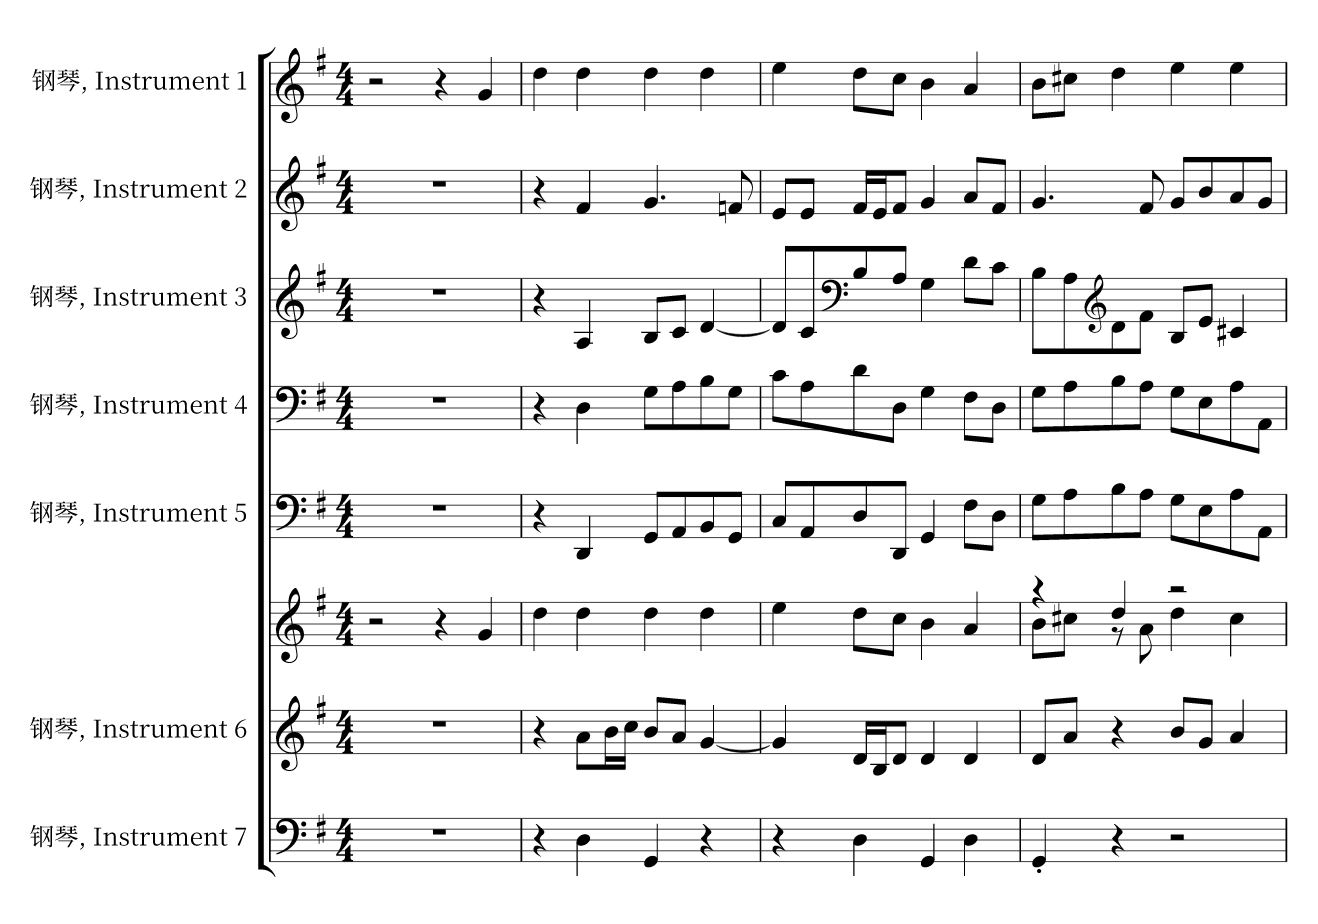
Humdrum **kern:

**kern	**kern	**kern	**kern	**kern	**kern	**kern	**kern
*part7	*part6	*part6	*part5	*part4	*part3	*part2	*part1
*staff8	*staff7	*staff6	*staff5	*staff4	*staff3	*staff2	*staff1
*I"钢琴, Instrument 7	*I"钢琴, Instrument 6	*	*I"钢琴, Instrument 5	*I"钢琴, Instrument 4	*I"钢琴, Instrument 3	*I"钢琴, Instrument 2	*I"钢琴, Instrument 1
*clefF4	*clefG2	*clefG2	*clefF4	*clefF4	*clefG2	*clefG2	*clefG2
*k[f#]	*k[f#]	*k[f#]	*k[f#]	*k[f#]	*k[f#]	*k[f#]	*k[f#]
*M4/4	*M4/4	*M4/4	*M4/4	*M4/4	*M4/4	*M4/4	*M4/4
*MM96	*MM96	*MM96	*MM96	*MM96	*MM96	*MM96	*MM96
=1	=1	=1	=1	=1	=1	=1	=1
1r	1r	2r	1r	1r	1r	1r	2r
.	.	4r	.	.	.	.	4r
.	.	4g/	.	.	.	.	4g/
=2	=2	=2	=2	=2	=2	=2	=2
4r	4r	4dd\	4r	4r	4r	4r	4dd\
4D\	8a\L	4dd\	4DD/	4D\	4A/	4f#/	4dd\
.	16b\L	.	.	.	.	.	.
.	16cc\JJ	.	.	.	.	.	.
4GG/	8b/L	4dd\	8GG/L	8G\L	8B/L	4.g/	4dd\
.	8a/J	.	8AA/	8A\	8c/J	.	.
4r	[4g/	4dd\	8BB/	8B\	[4d/	.	4dd\
.	.	.	8GG/J	8G\J	.	8fn/	.
=3	=3	=3	=3	=3	=3	=3	=3
4r	4g/]	4ee\	8C/L	8c\L	8d/L]	8e/L	4ee\
.	.	.	8AA/	8A\	8c/	8e/J	.
*	*	*	*	*	*clefF4	*	*
4D\	16d/LL	8dd\L	8D/	8d\	8B/	16f#/LL	8dd\L
.	16B/J	.	.	.	.	16e/J	.
.	8d/J	8cc\J	8DD/J	8D\J	8A/J	8f#/J	8cc\J
4GG/	4d/	4b\	4GG/	4G\	4G\	4g/	4b\
4D\	4d/	4a/	8F#\L	8F#\L	8d\L	8a/L	4a/
.	.	.	8D\J	8D\J	8c\J	8f#/J	.
!!LO:PB:g=z
=4	=4	=4	=4	=4	=4	=4	=4
*	*	*^	*	*	*	*	*
4GG'/	8d/L	4r	8b\L	8G\L	8G\L	8B\L	4.g/	8b\L
.	8a/J	.	8cc#X\J	8A\	8A\	8A\	.	8cc#X\J
*	*	*	*	*	*	*clefG2	*	*
4r	4r	4dd/	8r	8B\	8B\	8d\	.	4dd\
.	.	.	8a\	8A\J	8A\J	8f#\J	8f#/	.
2r	8b/L	2r	4dd\	8G\L	8G\L	8B/L	8g/L	4ee\
.	8g/J	.	.	8E\	8E\	8e/J	8b/	.
.	4a/	.	4cc#\	8A\	8A\	4c#X/	8a/	4ee\
.	.	.	.	8AA\J	8AA\J	.	8g/J	.
*	*	*v	*v	*	*	*	*	*
=	=	=	=	=	=	=	=
*-	*-	*-	*-	*-	*-	*-	*-
